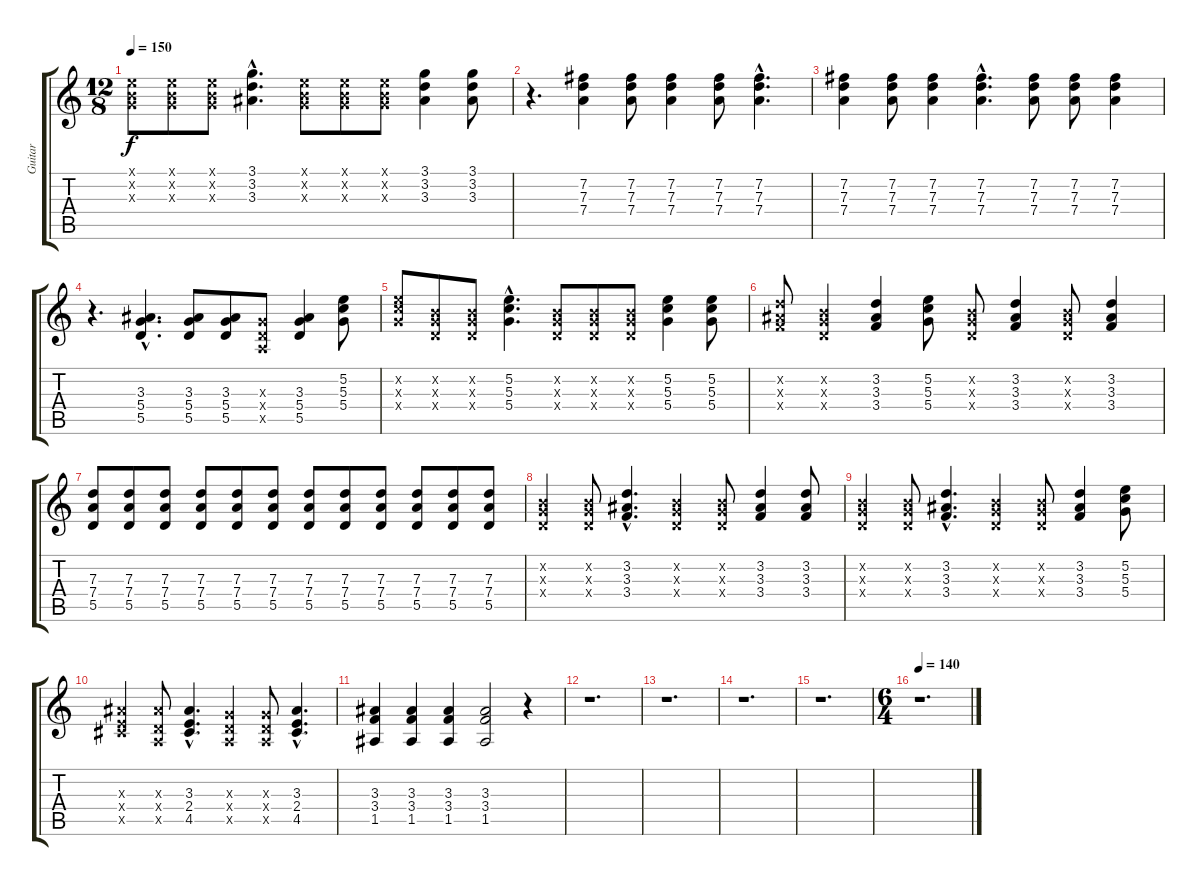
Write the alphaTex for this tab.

\track ("Guitar" "Guitar") {instrument electricguitarclean}
\staff {score tabs}
\tuning (E4 B3 G3 D3 A2 E2) {hide}
\ts (12 8)
\tempo 150
\clef g2
\ks c
(0.1{x} 0.2{x} 0.3{x}).8{dy f} (0.1{x} 0.2{x} 0.3{x}).8 (0.1{x} 0.2{x} 0.3{x}).8 (3.1{hac} 3.2{hac} 3.3{hac}).4{d} (0.1{x} 0.2{x} 0.3{x}).8 (0.1{x} 0.2{x} 0.3{x}).8 (0.1{x} 0.2{x} 0.3{x}).8 (3.1 3.2 3.3).4 (3.1 3.2 3.3).8 |
r.4{d} (7.2 7.3 7.4).4 (7.2 7.3 7.4).8 (7.2 7.3 7.4).4 (7.2 7.3 7.4).8 (7.2{hac} 7.3{hac} 7.4{hac}).4{d} |
(7.2 7.3 7.4).4 (7.2 7.3 7.4).8 (7.2 7.3 7.4).4 (7.2{hac} 7.3{hac} 7.4{hac}).4{d} (7.2 7.3 7.4).8 (7.2 7.3 7.4).8 (7.2 7.3 7.4).4 |
r.4{d} (3.3 5.4{hac} 5.5{hac}).4{d} (3.3 5.4 5.5).8 (3.3 5.4 5.5).8 (0.3{x} 0.4{x} 0.5{x}).8 (3.3 5.4 5.5).4 (5.2 5.3 5.4).8 |
(5.2{x} 5.3{x} 5.4{x}).8 (0.2{x} 0.3{x} 0.4{x}).8 (0.2{x} 0.3{x} 0.4{x}).8 (5.2{hac} 5.3{hac} 5.4{hac}).4{d} (0.2{x} 0.3{x} 0.4{x}).8 (0.2{x} 0.3{x} 0.4{x}).8 (0.2{x} 0.3{x} 0.4{x}).8 (5.2 5.3 5.4).4 (5.2 5.3 5.4).8 |
(3.2{x} 3.3{x} 3.4{x}).8 (0.2{x} 0.3{x} 0.4{x}).4 (3.2 3.3 3.4).4 (5.2 5.3 5.4).8 (0.2{x} 0.3{x} 0.4{x}).8 (3.2 3.3 3.4).4 (0.2{x} 0.3{x} 0.4{x}).8 (3.2 3.3 3.4).4 |
(7.3 7.4 5.5).8 (7.3 7.4 5.5).8 (7.3 7.4 5.5).8 (7.3 7.4 5.5).8 (7.3 7.4 5.5).8 (7.3 7.4 5.5).8 (7.3 7.4 5.5).8 (7.3 7.4 5.5).8 (7.3 7.4 5.5).8 (7.3 7.4 5.5).8 (7.3 7.4 5.5).8 (7.3 7.4 5.5).8 |
(0.2{x} 0.3{x} 0.4{x}).4 (0.2{x} 0.3{x} 0.4{x}).8 (3.2{hac} 3.3{hac} 3.4{hac}).4{d} (0.2{x} 0.3{x} 0.4{x}).4 (0.2{x} 0.3{x} 0.4{x}).8 (3.2 3.3 3.4).4 (3.2 3.3 3.4).8 |
(0.2{x} 0.3{x} 0.4{x}).4 (0.2{x} 0.3{x} 0.4{x}).8 (3.2{hac} 3.3{hac} 3.4{hac}).4{d} (0.2{x} 0.3{x} 0.4{x}).4 (0.2{x} 0.3{x} 0.4{x}).8 (3.2 3.3 3.4).4 (5.2 5.3 5.4).8 |
(3.3{x} 2.4{x} 4.5{x}).4 (3.3{x} 0.4{x} 0.5{x}).8 (3.3{hac} 2.4{hac} 4.5{hac}).4{d} (0.3{x} 0.4{x} 0.5{x}).4 (0.3{x} 0.4{x} 0.5{x}).8 (3.3{hac} 2.4{hac} 4.5{hac}).4{d} |
(3.3 3.4 1.5).4 (3.3 3.4 1.5).4 (3.3 3.4 1.5).4 (3.3 3.4 1.5).2 r.4 |
r.1{d} |
r.1{d} |
r.1{d} |
r.1{d} |
\ts (6 4)
\tempo 140
r.1{d}
